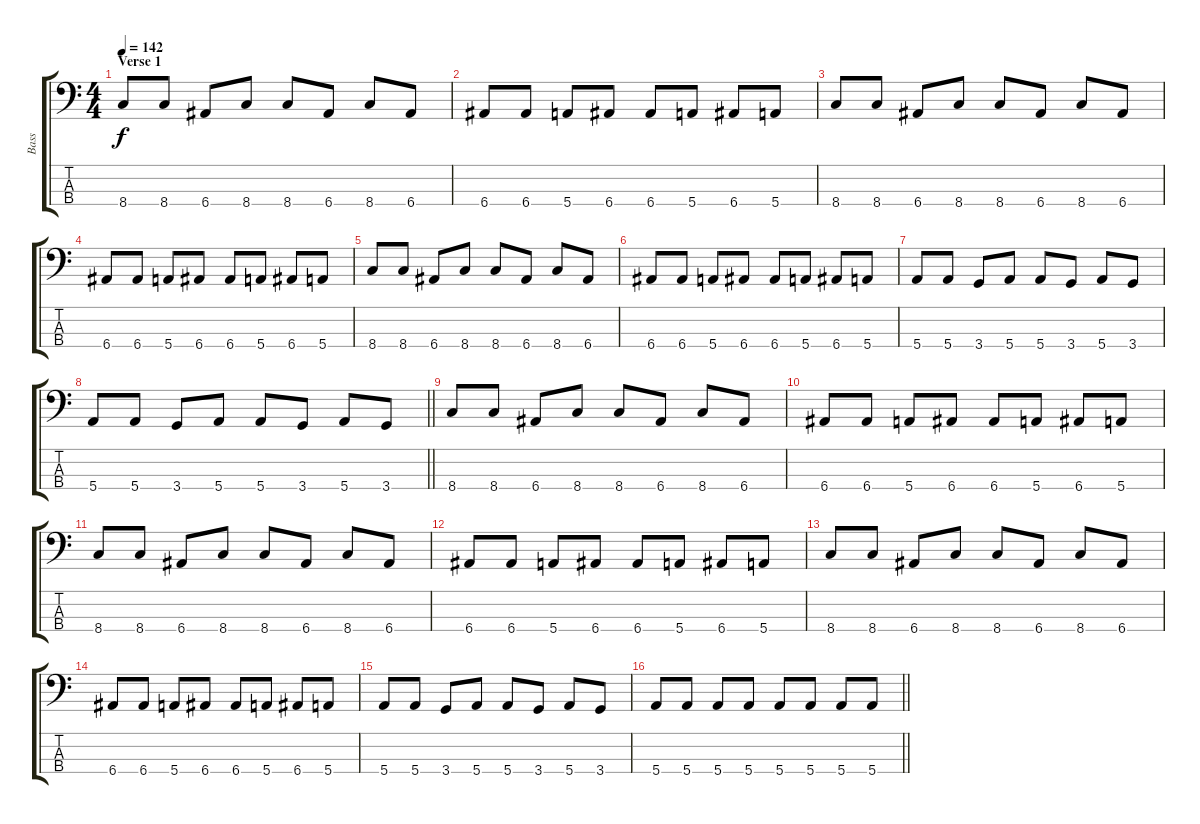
\track ("Bass" "Bass") {instrument electricbassfinger}
\staff {score tabs}
\tuning (G2 D2 A1 E1) {hide}
\ts (4 4)
\section ("" "Verse 1")
\tempo 142
\clef f4
\ks c
8.4.8{dy f} 8.4.8 6.4.8 8.4.8 8.4.8 6.4.8 8.4.8 6.4.8 |
6.4.8 6.4.8 5.4.8 6.4.8 6.4.8 5.4.8 6.4.8 5.4.8 |
8.4.8 8.4.8 6.4.8 8.4.8 8.4.8 6.4.8 8.4.8 6.4.8 |
6.4.8 6.4.8 5.4.8 6.4.8 6.4.8 5.4.8 6.4.8 5.4.8 |
8.4.8 8.4.8 6.4.8 8.4.8 8.4.8 6.4.8 8.4.8 6.4.8 |
6.4.8 6.4.8 5.4.8 6.4.8 6.4.8 5.4.8 6.4.8 5.4.8 |
5.4.8 5.4.8 3.4.8 5.4.8 5.4.8 3.4.8 5.4.8 3.4.8 |
\barLineRight lightlight
5.4.8 5.4.8 3.4.8 5.4.8 5.4.8 3.4.8 5.4.8 3.4.8 |
8.4.8 8.4.8 6.4.8 8.4.8 8.4.8 6.4.8 8.4.8 6.4.8 |
6.4.8 6.4.8 5.4.8 6.4.8 6.4.8 5.4.8 6.4.8 5.4.8 |
8.4.8 8.4.8 6.4.8 8.4.8 8.4.8 6.4.8 8.4.8 6.4.8 |
6.4.8 6.4.8 5.4.8 6.4.8 6.4.8 5.4.8 6.4.8 5.4.8 |
8.4.8 8.4.8 6.4.8 8.4.8 8.4.8 6.4.8 8.4.8 6.4.8 |
6.4.8 6.4.8 5.4.8 6.4.8 6.4.8 5.4.8 6.4.8 5.4.8 |
5.4.8 5.4.8 3.4.8 5.4.8 5.4.8 3.4.8 5.4.8 3.4.8 |
\barLineRight lightlight
5.4.8 5.4.8 5.4.8 5.4.8 5.4.8 5.4.8 5.4.8 5.4.8
